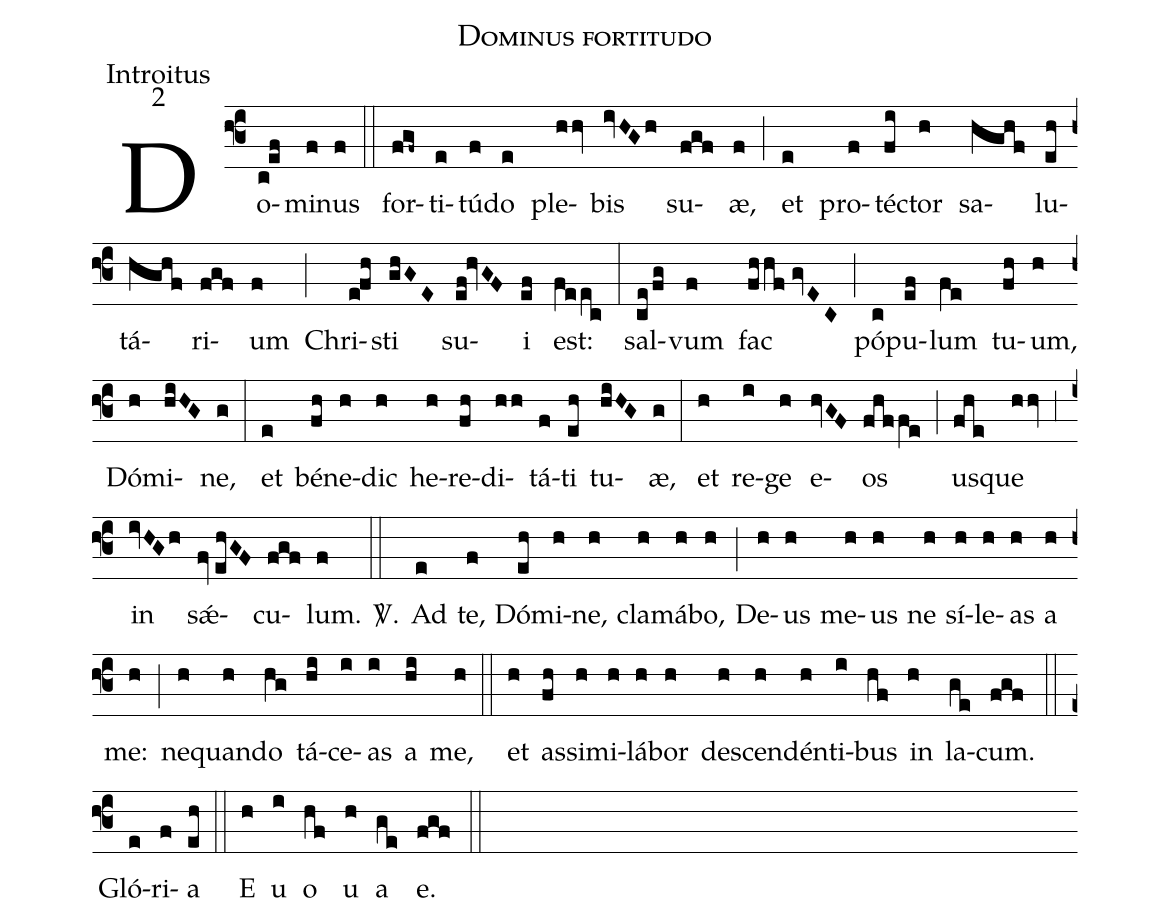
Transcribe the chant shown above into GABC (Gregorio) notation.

name:Dominus fortitudo;
office-part:Introitus;
mode:2;
%%
(f3) Do(c!ef)mi(f)nus(f) (::) for(fgf~)ti(e)tú(f)do(e) ple(hhv)bis(ivHGh) su(fgf)æ,(f) (;) et(e) pro(f)té(fi)ctor(h) sa(hghf)lu(eh)tá(hghf)ri(fgf)um(f) (;) Chri(e!fh)sti(ghGE) su(ef!hvGF)i(ef) est:(feec) (:) sal(ce/fg)vum(f) fac(fhhf//gvEC) (;) pó(c)pu(ef)lum(fe) tu(fh)um,(h) Dó(h)mi(hiHG)ne,(g) (:) et(e) bé(fh)ne(h)dic(h) he(h)re(fh)di(hh)tá(f)ti(eh) tu(hiHG)æ,(g) (:) et(h) re(i)ge(h) e(hvGF)os(fhffe) (;) us(fhe)que(hhv) (;3) in(ivHGh) s<sp>'ae</sp>(fv//ehGF)cu(fgf)lum.(f) <sp>V/</sp>.(::) Ad(e) te,(f) Dó(eh)mi(h)ne,(h) cla(h)má(h)bo,(h) (;) De(h)us(h) me(h)us(h) ne(h) sí(h)le(h)as(h) a(h) me:(h) (;) ne(h)quan(h)do(hg) tá(hi)ce(i)as(i) a(hi) me,(h) (::) et(h) as(fh)si(h)mi(h)lá(h)bor(h) de(h)scen(h)dén(h)ti(i)bus(hf) in(h) la(ge)cum.(fgf) (::) Gló(e)ri(f)a(eh) (::) E(h) u(i) o(hf) u(h) a(ge) e.(fgf) (::)
